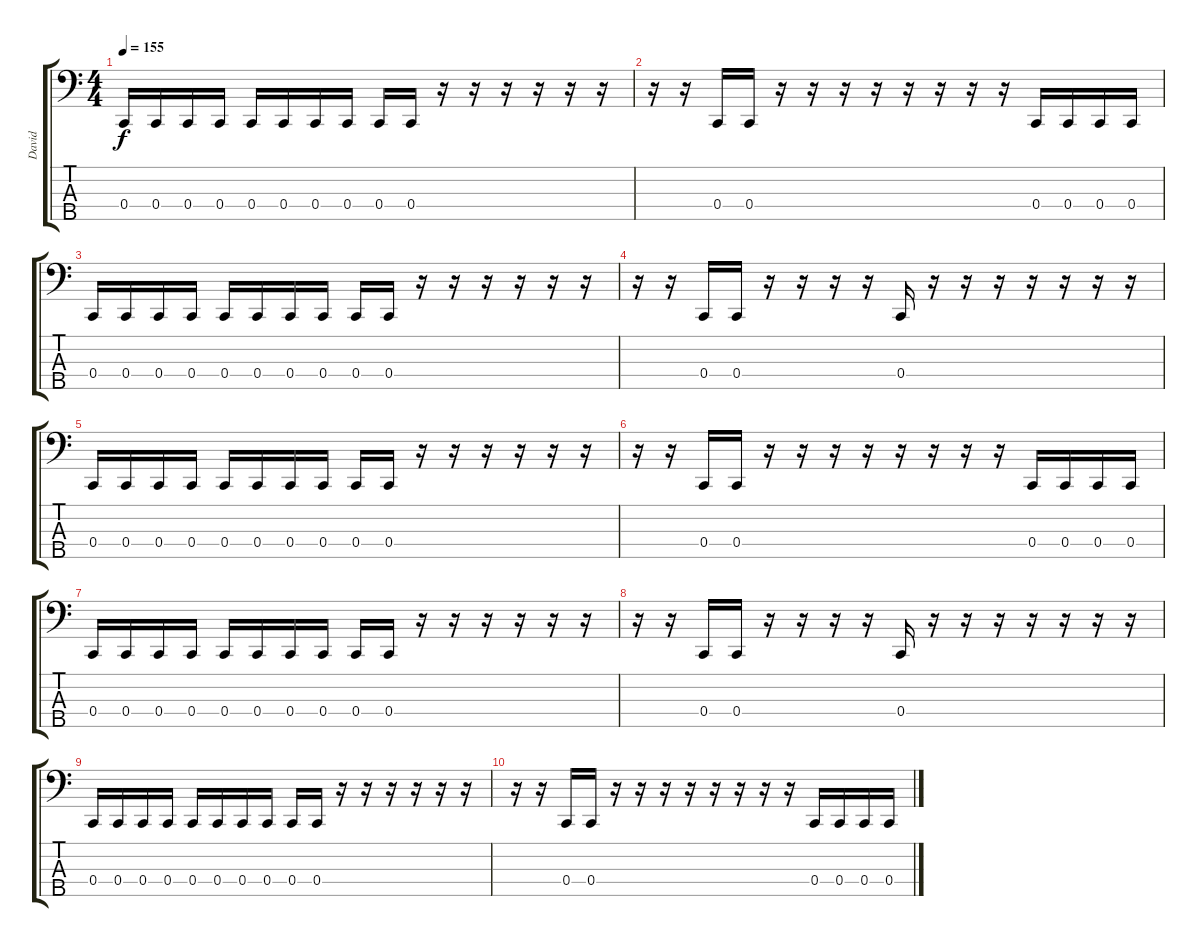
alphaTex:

\track ("David" "David") {instrument electricbasspick}
\staff {score tabs}
\tuning (F2 C2 G1 C1 A0) {hide}
\ts (4 4)
\tempo 155
\clef f4
\ks c
0.4.16{dy f} 0.4.16 0.4.16 0.4.16 0.4.16 0.4.16 0.4.16 0.4.16 0.4.16 0.4.16 r.16 r.16 r.16 r.16 r.16 r.16 |
r.16 r.16 0.4.16 0.4.16 r.16 r.16 r.16 r.16 r.16 r.16 r.16 r.16 0.4.16 0.4.16 0.4.16 0.4.16 |
0.4.16 0.4.16 0.4.16 0.4.16 0.4.16 0.4.16 0.4.16 0.4.16 0.4.16 0.4.16 r.16 r.16 r.16 r.16 r.16 r.16 |
r.16 r.16 0.4.16 0.4.16 r.16 r.16 r.16 r.16 0.4.16 r.16 r.16 r.16 r.16 r.16 r.16 r.16 |
0.4.16 0.4.16 0.4.16 0.4.16 0.4.16 0.4.16 0.4.16 0.4.16 0.4.16 0.4.16 r.16 r.16 r.16 r.16 r.16 r.16 |
r.16 r.16 0.4.16 0.4.16 r.16 r.16 r.16 r.16 r.16 r.16 r.16 r.16 0.4.16 0.4.16 0.4.16 0.4.16 |
0.4.16 0.4.16 0.4.16 0.4.16 0.4.16 0.4.16 0.4.16 0.4.16 0.4.16 0.4.16 r.16 r.16 r.16 r.16 r.16 r.16 |
r.16 r.16 0.4.16 0.4.16 r.16 r.16 r.16 r.16 0.4.16 r.16 r.16 r.16 r.16 r.16 r.16 r.16 |
0.4.16 0.4.16 0.4.16 0.4.16 0.4.16 0.4.16 0.4.16 0.4.16 0.4.16 0.4.16 r.16 r.16 r.16 r.16 r.16 r.16 |
r.16 r.16 0.4.16 0.4.16 r.16 r.16 r.16 r.16 r.16 r.16 r.16 r.16 0.4.16 0.4.16 0.4.16 0.4.16
